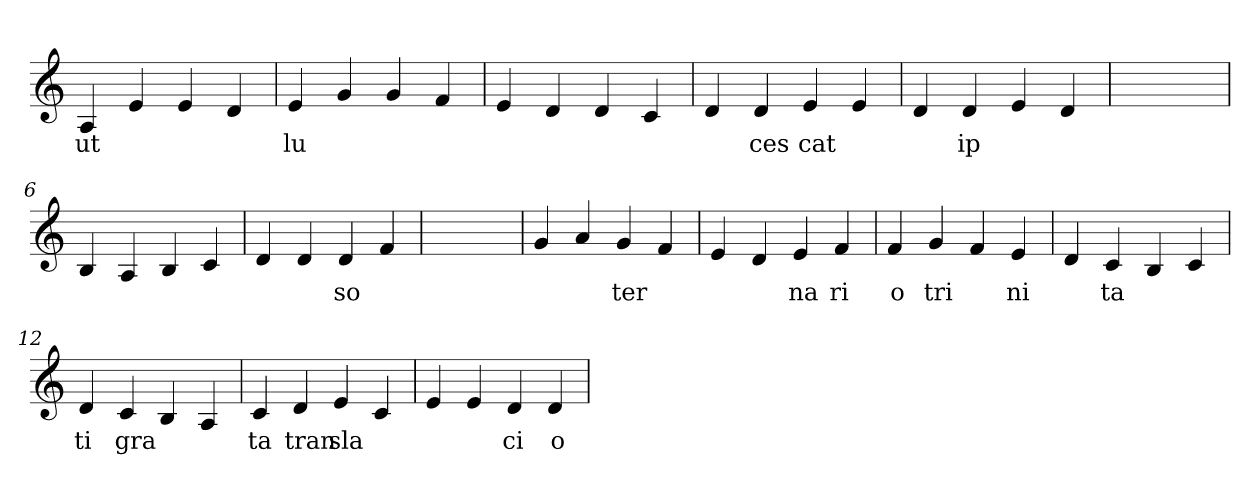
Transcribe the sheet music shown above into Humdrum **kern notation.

**kern	**text
*part1	*part1
*staff1	*staff1
*clefG2	*
=1	=1
4A	ut
4e	.
4e	.
4d	.
=2	=2
4e	lu
4g	.
4g	.
4f	.
=3	=3
4e	.
4d	.
4d	.
4c	.
=4	=4
4d	.
4d	ces
4e	cat
4e	.
=5	=5
4d	.
4d	ip
4e	.
4d	.
=6	=6
1ryy	.
=6	=6
4B	.
4A	.
4B	.
4c	.
=7	=7
4d	.
4d	.
4d	so
4f	.
=8	=8
1ryy	.
=8	=8
4g	.
4a	.
4g	ter
4f	.
=9	=9
4e	.
4d	.
4e	na
4f	ri
=10	=10
4f	o
4g	tri
4f	.
4e	ni
=11	=11
4d	.
4c	ta
4B	.
4c	.
=12	=12
4d	ti
4c	gra
4B	.
4A	.
=13	=13
4c	ta
4d	tran
4e	sla
4c	.
=14	=14
4e	.
4e	.
4d	ci
4d	o
=	=
*-	*-
